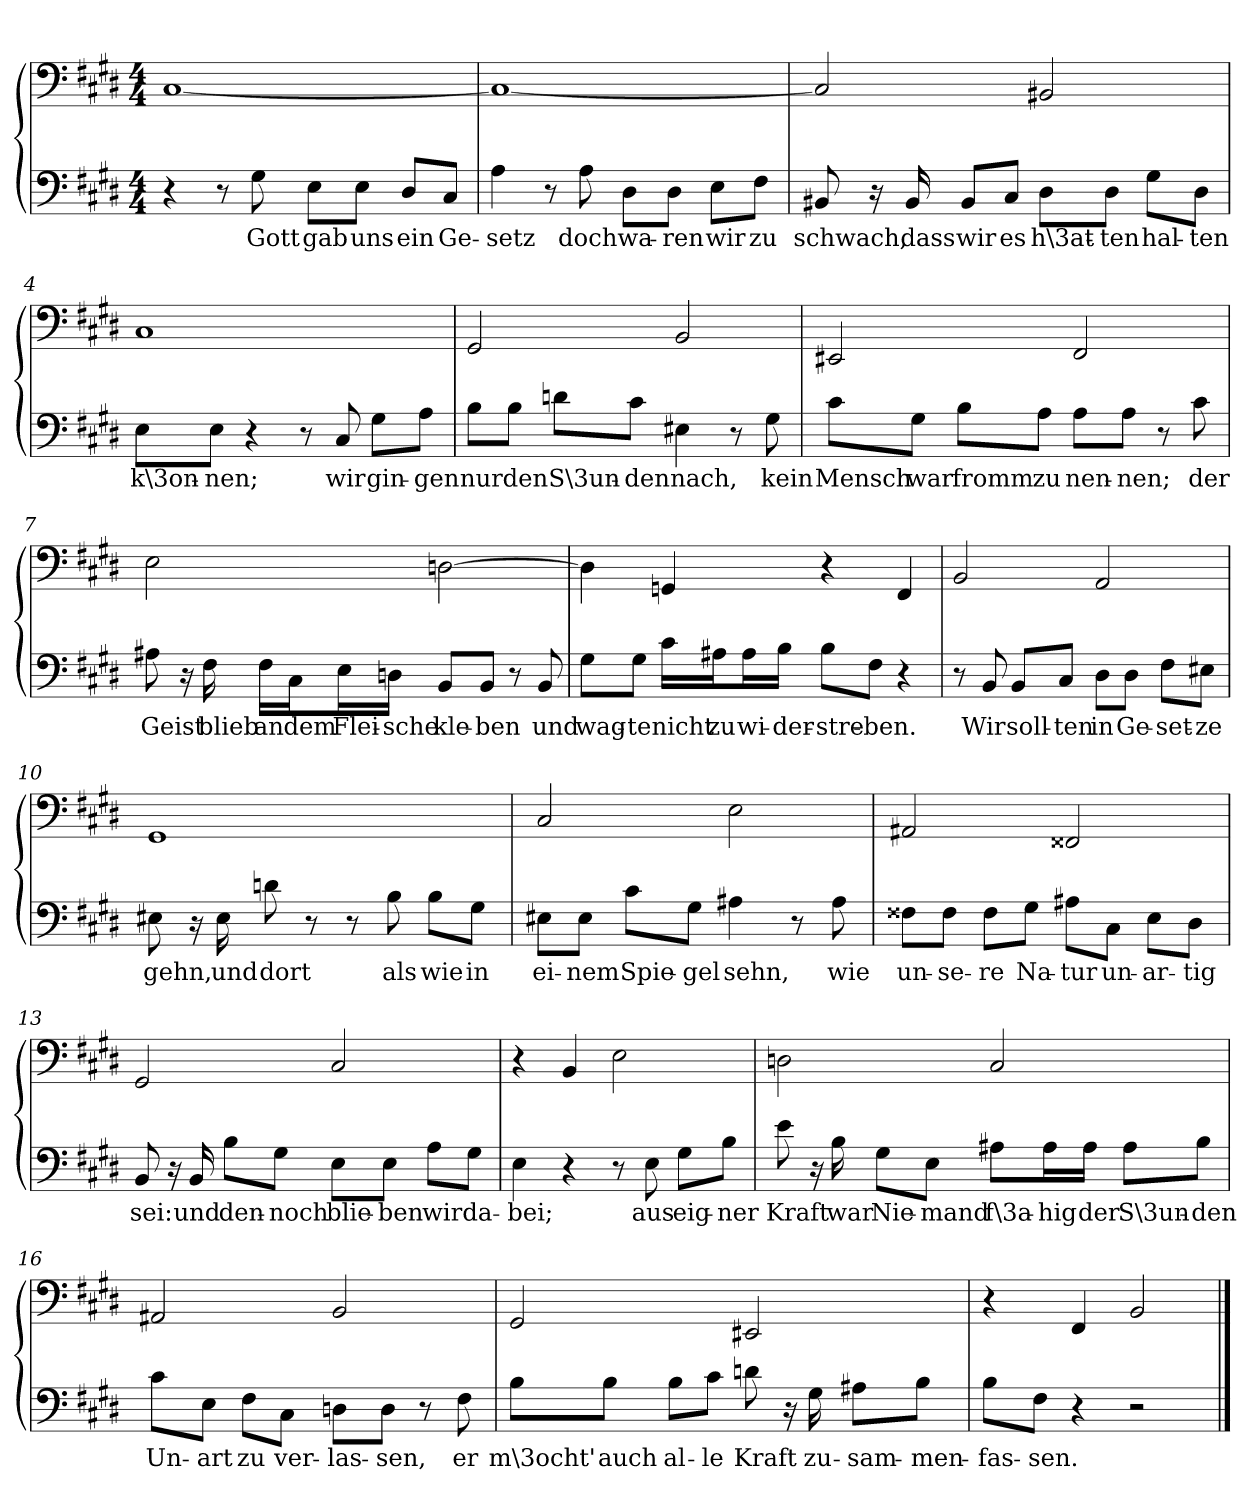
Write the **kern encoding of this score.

**kern	**text	**kern
*part1	*part1	*part1
*staff2	*staff2	*staff1
*clefF4	*	*clefF4
*k[f#c#g#d#]	*	*k[f#c#g#d#]
*c#:	*	*c#:
*M4/4	*	*M4/4
=1	=1	=1
4r	.	[1C#/
8r	.	.
8G#\	Gott	.
8E\L	gab	.
8E\J	uns	.
8D#/L	ein	.
8C#/J	Ge-	.
=2	=2	=2
4A\	-setz	1C#/_
8r	.	.
8A\	doch	.
8D#\L	wa-	.
8D#\J	-ren	.
8E\L	wir	.
8F#\J	zu	.
=3	=3	=3
8BB#X/	schwach,	2C#/]
16r	.	.
16BB#/	dass	.
8BB#/L	wir	.
8C#/J	es	.
8D#\L	h\3at-	2BB#X/
8D#\J	-ten	.
8G#\L	hal-	.
8D#\J	-ten	.
=4	=4	=4
8E\L	k\3on-	1C#/
8E\J	-nen;	.
4r	.	.
8r	.	.
8C#/	wir	.
8G#\L	gin-	.
8A\J	-gen	.
=5	=5	=5
8B\L	nur	2GG#/
8B\J	den	.
8dn\L	S\3un-	.
8c#\J	-den	.
4E#X\	nach,	2BB/
8r	.	.
8G#\	kein	.
=6	=6	=6
8c#\L	Mensch	2EE#X/
8G#\J	war	.
8B\L	fromm	.
8A\J	zu	.
8A\L	nen-	2FF#/
8A\J	-nen;	.
8r	.	.
8c#\	der	.
=7	=7	=7
8A#X\	Geist	2E\
16r	.	.
16F#\	blieb	.
16F#\LL	an	.
16C#\J	dem	.
16E\L	Flei-	.
16Dn\JJ	-sche	.
8BB/L	kle-	[2Dn\
8BB/J	-ben	.
8r	.	.
8BB/	und	.
=8	=8	=8
8G#\L	wag-	4D\]
8G#\J	-te	.
16c#\LL	nicht	4GGn/
16A#X\J	zu	.
16A#\L	wi-	.
16B\JJ	-der-	.
8B\L	-stre-	4r
8F#\J	-ben.	.
4r	.	4FF#/
=9	=9	=9
8r	.	2BB/
8BB/	Wir	.
8BB/L	soll-	.
8C#/J	-ten	.
8D#\L	in	2AA/
8D#\J	Ge-	.
8F#\L	-set-	.
8E#X\J	-ze	.
=10	=10	=10
8E#X\	gehn,	1GG#/
16r	.	.
16E#\	und	.
8dn\	dort	.
8r	.	.
8r	.	.
8B\	als	.
8B\L	wie	.
8G#\J	in	.
=11	=11	=11
8E#X\L	ei-	2C#/
8E#\J	-nem	.
8c#\L	Spie-	.
8G#\J	-gel	.
4A#X\	sehn,	2E\
8r	.	.
8A#\	wie	.
=12	=12	=12
8F##X\L	un-	2AA#X/
8F##\J	-se-	.
8F##\L	-re	.
8G#\J	Na-	.
8A#X\L	-tur	2FF##X/
8C#\J	un-	.
8E\L	-ar-	.
8D#\J	-tig	.
=13	=13	=13
8BB/	sei:	2GG#/
16r	.	.
16BB/	und	.
8B\L	den-	.
8G#\J	-noch	.
8E\L	blie-	2C#/
8E\J	-ben	.
8A\L	wir	.
8G#\J	da-	.
=14	=14	=14
4E\	-bei;	4r
4r	.	4BB/
8r	.	2E\
8E\	aus	.
8G#\L	eig-	.
8B\J	-ner	.
=15	=15	=15
8e\	Kraft	2Dn\
16r	.	.
16B\	war	.
8G#\L	Nie-	.
8E\J	-mand	.
8A#X\L	f\3a-	2C#/
16A#\L	-hig	.
16A#\JJ	der	.
8A#\L	S\3un-	.
8B\J	-den	.
=16	=16	=16
8c#\L	Un-	2AA#X/
8E\J	-art	.
8F#\L	zu	.
8C#\J	ver-	.
8Dn\L	-las-	2BB/
8D\J	-sen,	.
8r	.	.
8F#\	er	.
=17	=17	=17
8B\L	m\3ocht'	2GG#/
8B\J	auch	.
8B\L	al-	.
8c#\J	-le	.
8dn\	Kraft	2EE#X/
16r	.	.
16G#\	zu-	.
8A#X\L	-sam-	.
8B\J	-men-	.
=18	=18	=18
8B\L	-fas-	4r
8F#\J	-sen.	.
4r	.	4FF#/
2r	.	2BB/
==	==	==
*-	*-	*-
